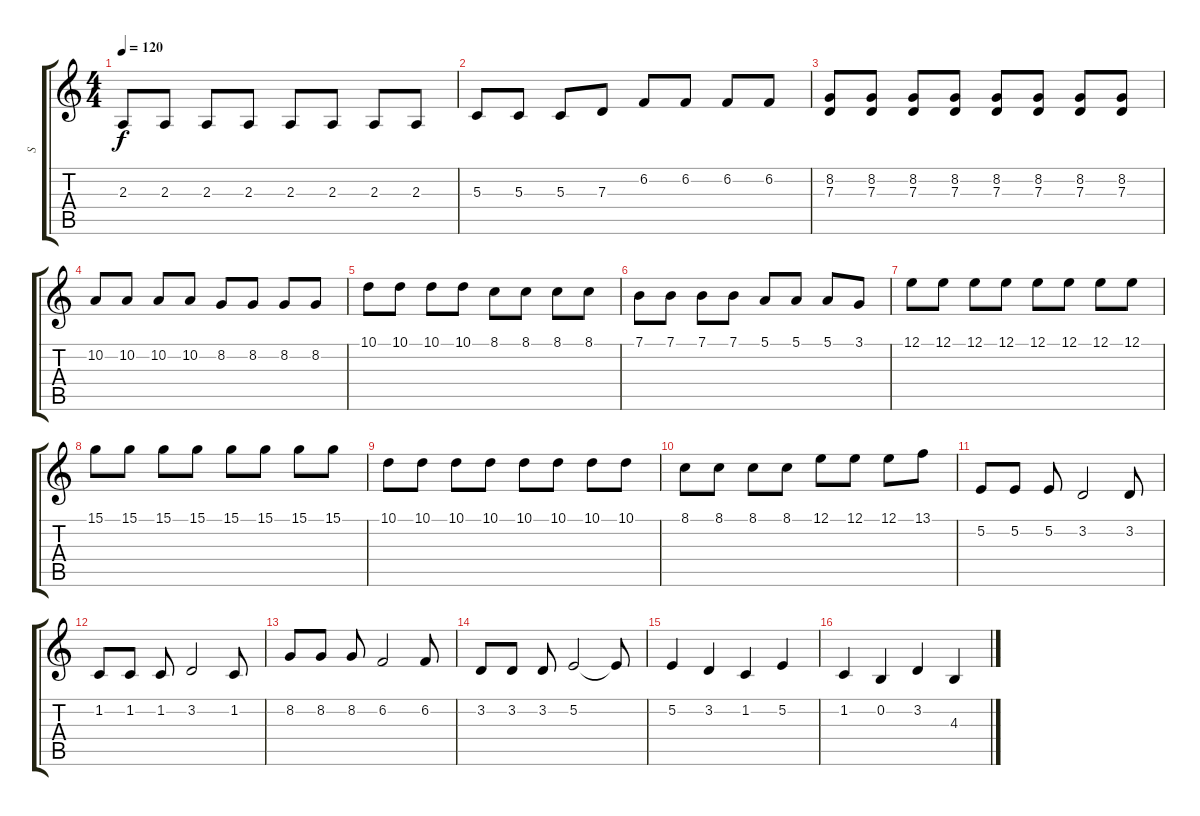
\track ("  S  " "  S  ") {instrument englishhorn}
\staff {score tabs}
\tuning (E4 B3 G3 D3 A2 E2) {hide}
\ts (4 4)
\tempo 120
\clef g2
\ks c
2.3.8{dy f} 2.3.8 2.3.8 2.3.8 2.3.8 2.3.8 2.3.8 2.3.8 |
5.3.8 5.3.8 5.3.8 7.3.8 6.2.8 6.2.8 6.2.8 6.2.8 |
(8.2 7.3).8 (8.2 7.3).8 (8.2 7.3).8 (8.2 7.3).8 (8.2 7.3).8 (8.2 7.3).8 (8.2 7.3).8 (8.2 7.3).8 |
10.2.8 10.2.8 10.2.8 10.2.8 8.2.8 8.2.8 8.2.8 8.2.8 |
10.1.8 10.1.8 10.1.8 10.1.8 8.1.8 8.1.8 8.1.8 8.1.8 |
7.1.8 7.1.8 7.1.8 7.1.8 5.1.8 5.1.8 5.1.8 3.1.8 |
12.1.8 12.1.8 12.1.8 12.1.8 12.1.8 12.1.8 12.1.8 12.1.8 |
15.1.8 15.1.8 15.1.8 15.1.8 15.1.8 15.1.8 15.1.8 15.1.8 |
10.1.8 10.1.8 10.1.8 10.1.8 10.1.8 10.1.8 10.1.8 10.1.8 |
8.1.8 8.1.8 8.1.8 8.1.8 12.1.8 12.1.8 12.1.8 13.1.8 |
5.2.8 5.2.8 5.2.8 3.2.2 3.2.8 |
1.2.8 1.2.8 1.2.8 3.2.2 1.2.8 |
8.2.8 8.2.8 8.2.8 6.2.2 6.2.8 |
3.2.8 3.2.8 3.2.8 5.2.2 5.2{t}.8 |
5.2.4 3.2.4 1.2.4 5.2.4 |
1.2.4 0.2.4 3.2.4 4.3.4
